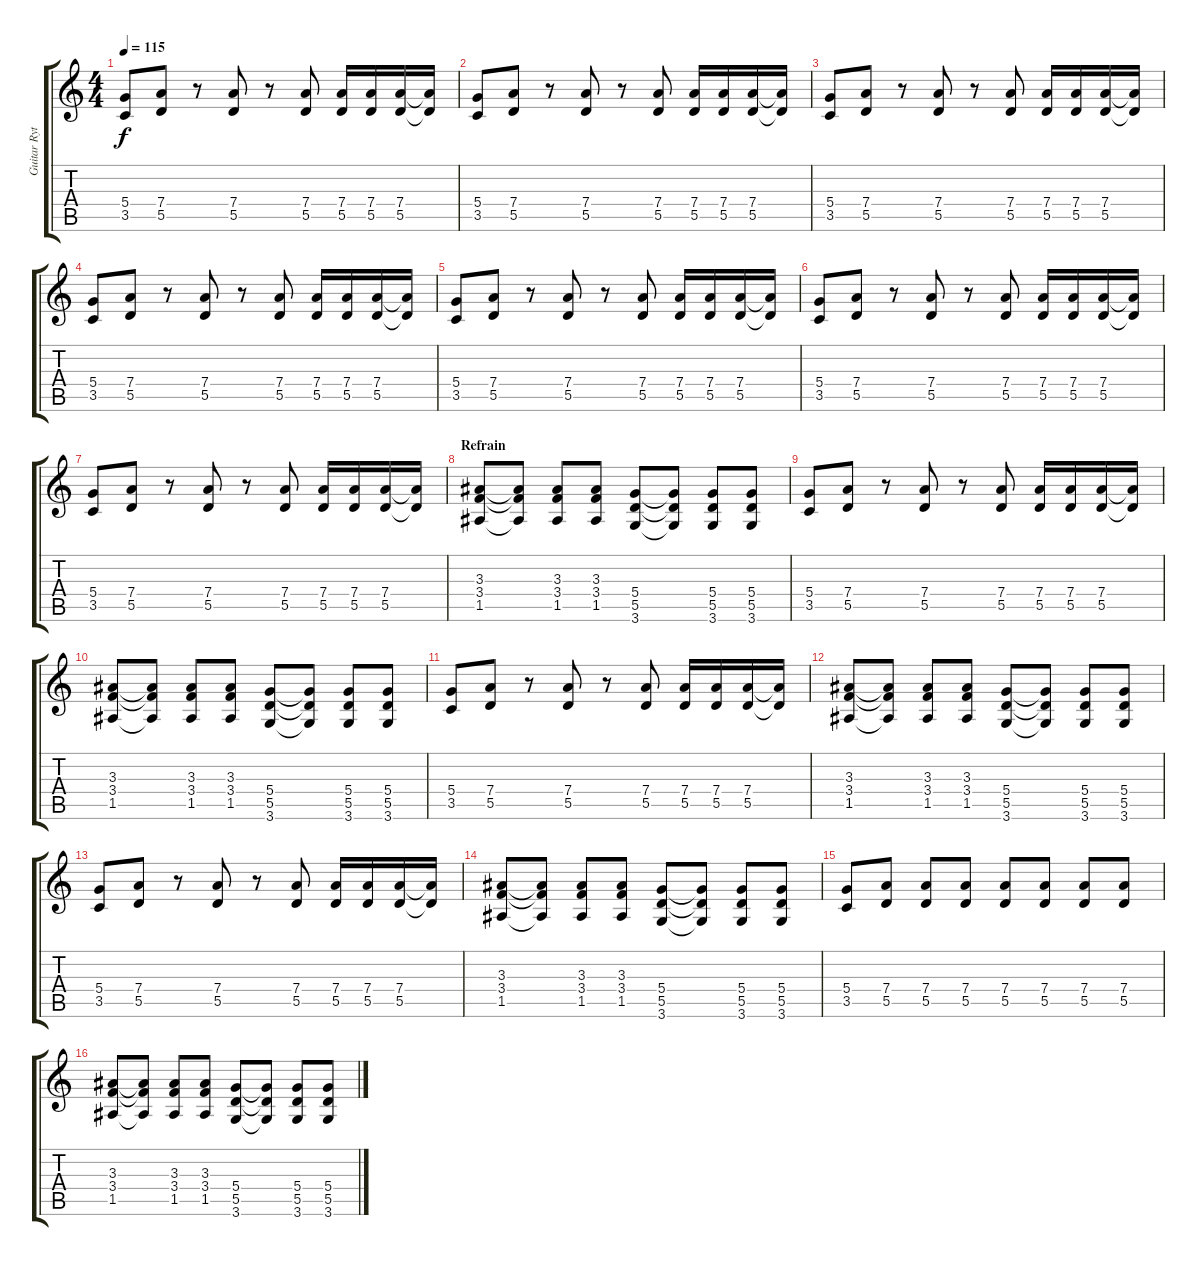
\track ("Guitar Rythm" "Guitar Ryt") {instrument distortionguitar}
\staff {score tabs}
\tuning (E4 B3 G3 D3 A2 E2) {hide}
\ts (4 4)
\tempo 115
\clef g2
\ks c
(5.4 3.5).8{dy f} (7.4 5.5).8 r.8 (7.4 5.5).8 r.8 (7.4 5.5).8 (7.4 5.5).16 (7.4 5.5).16 (7.4 5.5).16 (7.4{t} 5.5{t}).16 |
(5.4 3.5).8 (7.4 5.5).8 r.8 (7.4 5.5).8 r.8 (7.4 5.5).8 (7.4 5.5).16 (7.4 5.5).16 (7.4 5.5).16 (7.4{t} 5.5{t}).16 |
(5.4 3.5).8 (7.4 5.5).8 r.8 (7.4 5.5).8 r.8 (7.4 5.5).8 (7.4 5.5).16 (7.4 5.5).16 (7.4 5.5).16 (7.4{t} 5.5{t}).16 |
(5.4 3.5).8 (7.4 5.5).8 r.8 (7.4 5.5).8 r.8 (7.4 5.5).8 (7.4 5.5).16 (7.4 5.5).16 (7.4 5.5).16 (7.4{t} 5.5{t}).16 |
(5.4 3.5).8 (7.4 5.5).8 r.8 (7.4 5.5).8 r.8 (7.4 5.5).8 (7.4 5.5).16 (7.4 5.5).16 (7.4 5.5).16 (7.4{t} 5.5{t}).16 |
(5.4 3.5).8 (7.4 5.5).8 r.8 (7.4 5.5).8 r.8 (7.4 5.5).8 (7.4 5.5).16 (7.4 5.5).16 (7.4 5.5).16 (7.4{t} 5.5{t}).16 |
(5.4 3.5).8 (7.4 5.5).8 r.8 (7.4 5.5).8 r.8 (7.4 5.5).8 (7.4 5.5).16 (7.4 5.5).16 (7.4 5.5).16 (7.4{t} 5.5{t}).16 |
\section ("" "Refrain")
(3.3 3.4 1.5).8{volume 16} (3.3{t} 3.4{t} 1.5{t}).8 (3.3 3.4 1.5).8 (3.3 3.4 1.5).8 (5.4 5.5 3.6).8 (5.4{t} 5.5{t} 3.6{t}).8 (5.4 5.5 3.6).8 (5.4 5.5 3.6).8 |
(5.4 3.5).8 (7.4 5.5).8 r.8 (7.4 5.5).8 r.8 (7.4 5.5).8 (7.4 5.5).16 (7.4 5.5).16 (7.4 5.5).16 (7.4{t} 5.5{t}).16 |
(3.3 3.4 1.5).8 (3.3{t} 3.4{t} 1.5{t}).8 (3.3 3.4 1.5).8 (3.3 3.4 1.5).8 (5.4 5.5 3.6).8 (5.4{t} 5.5{t} 3.6{t}).8 (5.4 5.5 3.6).8 (5.4 5.5 3.6).8 |
(5.4 3.5).8 (7.4 5.5).8 r.8 (7.4 5.5).8 r.8 (7.4 5.5).8 (7.4 5.5).16 (7.4 5.5).16 (7.4 5.5).16 (7.4{t} 5.5{t}).16 |
(3.3 3.4 1.5).8 (3.3{t} 3.4{t} 1.5{t}).8 (3.3 3.4 1.5).8 (3.3 3.4 1.5).8 (5.4 5.5 3.6).8 (5.4{t} 5.5{t} 3.6{t}).8 (5.4 5.5 3.6).8 (5.4 5.5 3.6).8 |
(5.4 3.5).8 (7.4 5.5).8 r.8 (7.4 5.5).8 r.8 (7.4 5.5).8 (7.4 5.5).16 (7.4 5.5).16 (7.4 5.5).16 (7.4{t} 5.5{t}).16 |
(3.3 3.4 1.5).8 (3.3{t} 3.4{t} 1.5{t}).8 (3.3 3.4 1.5).8 (3.3 3.4 1.5).8 (5.4 5.5 3.6).8 (5.4{t} 5.5{t} 3.6{t}).8 (5.4 5.5 3.6).8 (5.4 5.5 3.6).8 |
(5.4 3.5).8 (7.4 5.5).8 (7.4 5.5).8 (7.4 5.5).8 (7.4 5.5).8 (7.4 5.5).8 (7.4 5.5).8 (7.4 5.5).8 |
(3.3 3.4 1.5).8 (3.3{t} 3.4{t} 1.5{t}).8 (3.3 3.4 1.5).8 (3.3 3.4 1.5).8 (5.4 5.5 3.6).8 (5.4{t} 5.5{t} 3.6{t}).8 (5.4 5.5 3.6).8 (5.4 5.5 3.6).8
